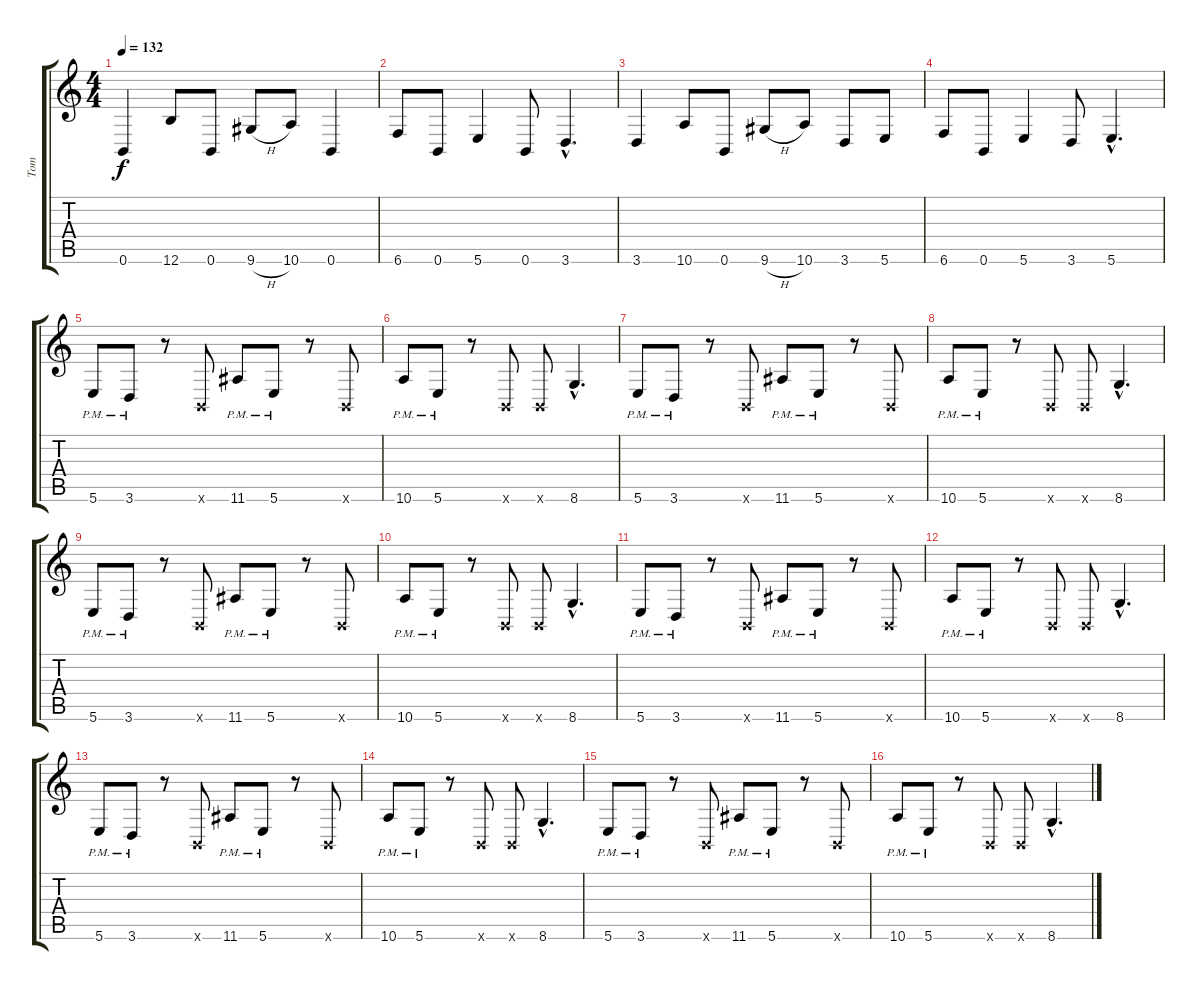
\track ("Tom" "Tom") {instrument distortionguitar}
\staff {score tabs}
\tuning (E4 B3 G3 D3 A2 B1) {hide}
\ts (4 4)
\tempo 132
\clef g2
\ks c
0.6.4{dy f} 12.6.8 0.6.8 9.6{h}.8 10.6.8 0.6.4 |
6.6.8 0.6.8 5.6.4 0.6.8 3.6{hac}.4{d} |
3.6.4 10.6.8 0.6.8 9.6{h}.8 10.6.8 3.6.8 5.6.8 |
6.6.8 0.6.8 5.6.4 3.6.8 5.6{hac}.4{d} |
5.6{pm}.8 3.6{pm}.8 r.8 0.6{x}.8 11.6{pm}.8 5.6{pm}.8 r.8 0.6{x}.8 |
10.6{pm}.8 5.6{pm}.8 r.8 0.6{x}.8 0.6{x}.8 8.6{hac}.4{d} |
5.6{pm}.8 3.6{pm}.8 r.8 0.6{x}.8 11.6{pm}.8 5.6{pm}.8 r.8 0.6{x}.8 |
10.6{pm}.8 5.6{pm}.8 r.8 0.6{x}.8 0.6{x}.8 8.6{hac}.4{d} |
5.6{pm}.8 3.6{pm}.8 r.8 0.6{x}.8 11.6{pm}.8 5.6{pm}.8 r.8 0.6{x}.8 |
10.6{pm}.8 5.6{pm}.8 r.8 0.6{x}.8 0.6{x}.8 8.6{hac}.4{d} |
5.6{pm}.8 3.6{pm}.8 r.8 0.6{x}.8 11.6{pm}.8 5.6{pm}.8 r.8 0.6{x}.8 |
10.6{pm}.8 5.6{pm}.8 r.8 0.6{x}.8 0.6{x}.8 8.6{hac}.4{d} |
5.6{pm}.8 3.6{pm}.8 r.8 0.6{x}.8 11.6{pm}.8 5.6{pm}.8 r.8 0.6{x}.8 |
10.6{pm}.8 5.6{pm}.8 r.8 0.6{x}.8 0.6{x}.8 8.6{hac}.4{d} |
5.6{pm}.8 3.6{pm}.8 r.8 0.6{x}.8 11.6{pm}.8 5.6{pm}.8 r.8 0.6{x}.8 |
10.6{pm}.8 5.6{pm}.8 r.8 0.6{x}.8 0.6{x}.8 8.6{hac}.4{d}
